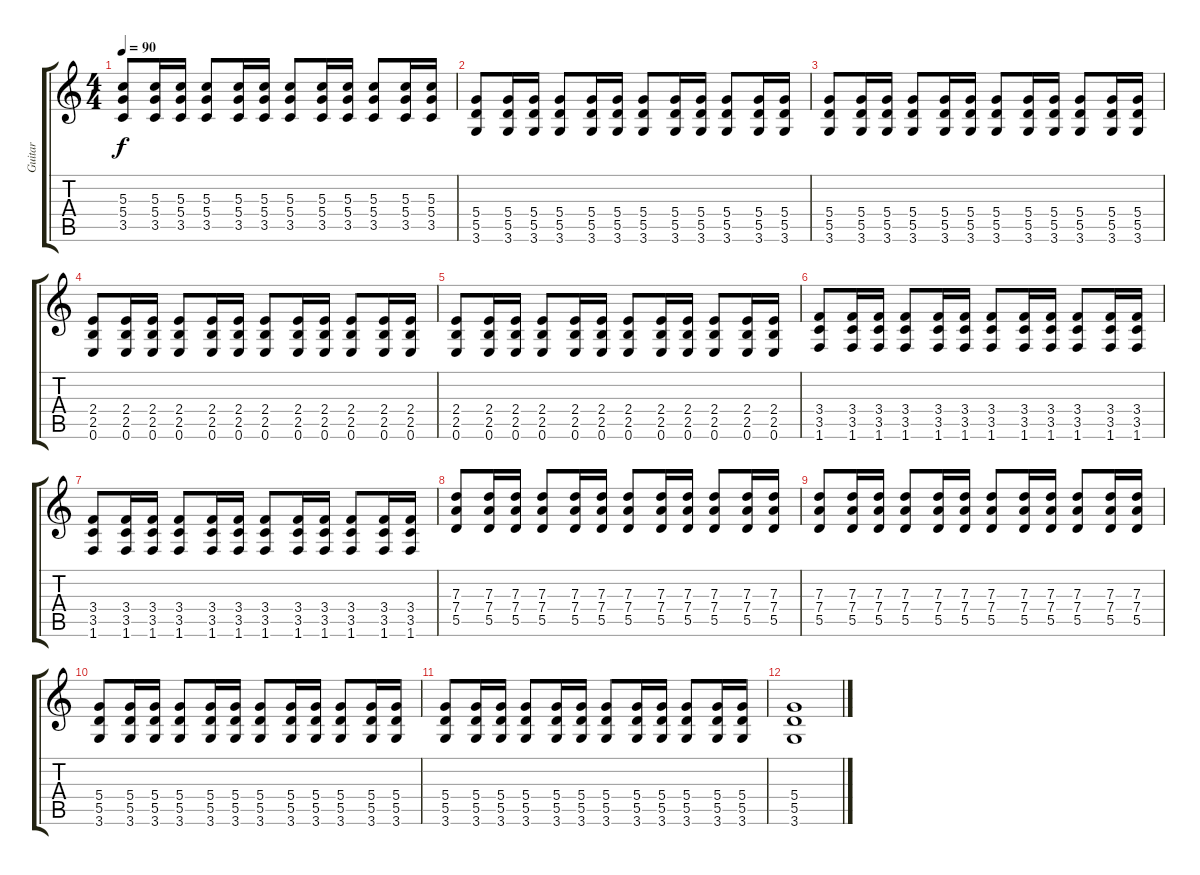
\track ("Guitar" "Guitar") {instrument distortionguitar}
\staff {score tabs}
\tuning (E4 B3 G3 D3 A2 E2) {hide}
\ts (4 4)
\tempo 90
\clef g2
\ks c
(5.3 5.4 3.5).8{dy f} (5.3 5.4 3.5).16 (5.3 5.4 3.5).16 (5.3 5.4 3.5).8 (5.3 5.4 3.5).16 (5.3 5.4 3.5).16 (5.3 5.4 3.5).8 (5.3 5.4 3.5).16 (5.3 5.4 3.5).16 (5.3 5.4 3.5).8 (5.3 5.4 3.5).16 (5.3 5.4 3.5).16 |
(5.4 5.5 3.6).8 (5.4 5.5 3.6).16 (5.4 5.5 3.6).16 (5.4 5.5 3.6).8 (5.4 5.5 3.6).16 (5.4 5.5 3.6).16 (5.4 5.5 3.6).8 (5.4 5.5 3.6).16 (5.4 5.5 3.6).16 (5.4 5.5 3.6).8 (5.4 5.5 3.6).16 (5.4 5.5 3.6).16 |
(5.4 5.5 3.6).8 (5.4 5.5 3.6).16 (5.4 5.5 3.6).16 (5.4 5.5 3.6).8 (5.4 5.5 3.6).16 (5.4 5.5 3.6).16 (5.4 5.5 3.6).8 (5.4 5.5 3.6).16 (5.4 5.5 3.6).16 (5.4 5.5 3.6).8 (5.4 5.5 3.6).16 (5.4 5.5 3.6).16 |
(2.4 2.5 0.6).8 (2.4 2.5 0.6).16 (2.4 2.5 0.6).16 (2.4 2.5 0.6).8 (2.4 2.5 0.6).16 (2.4 2.5 0.6).16 (2.4 2.5 0.6).8 (2.4 2.5 0.6).16 (2.4 2.5 0.6).16 (2.4 2.5 0.6).8 (2.4 2.5 0.6).16 (2.4 2.5 0.6).16 |
(2.4 2.5 0.6).8 (2.4 2.5 0.6).16 (2.4 2.5 0.6).16 (2.4 2.5 0.6).8 (2.4 2.5 0.6).16 (2.4 2.5 0.6).16 (2.4 2.5 0.6).8 (2.4 2.5 0.6).16 (2.4 2.5 0.6).16 (2.4 2.5 0.6).8 (2.4 2.5 0.6).16 (2.4 2.5 0.6).16 |
(3.4 3.5 1.6).8 (3.4 3.5 1.6).16 (3.4 3.5 1.6).16 (3.4 3.5 1.6).8 (3.4 3.5 1.6).16 (3.4 3.5 1.6).16 (3.4 3.5 1.6).8 (3.4 3.5 1.6).16 (3.4 3.5 1.6).16 (3.4 3.5 1.6).8 (3.4 3.5 1.6).16 (3.4 3.5 1.6).16 |
(3.4 3.5 1.6).8 (3.4 3.5 1.6).16 (3.4 3.5 1.6).16 (3.4 3.5 1.6).8 (3.4 3.5 1.6).16 (3.4 3.5 1.6).16 (3.4 3.5 1.6).8 (3.4 3.5 1.6).16 (3.4 3.5 1.6).16 (3.4 3.5 1.6).8 (3.4 3.5 1.6).16 (3.4 3.5 1.6).16 |
(7.3 7.4 5.5).8 (7.3 7.4 5.5).16 (7.3 7.4 5.5).16 (7.3 7.4 5.5).8 (7.3 7.4 5.5).16 (7.3 7.4 5.5).16 (7.3 7.4 5.5).8 (7.3 7.4 5.5).16 (7.3 7.4 5.5).16 (7.3 7.4 5.5).8 (7.3 7.4 5.5).16 (7.3 7.4 5.5).16 |
(7.3 7.4 5.5).8 (7.3 7.4 5.5).16 (7.3 7.4 5.5).16 (7.3 7.4 5.5).8 (7.3 7.4 5.5).16 (7.3 7.4 5.5).16 (7.3 7.4 5.5).8 (7.3 7.4 5.5).16 (7.3 7.4 5.5).16 (7.3 7.4 5.5).8 (7.3 7.4 5.5).16 (7.3 7.4 5.5).16 |
(5.4 5.5 3.6).8 (5.4 5.5 3.6).16 (5.4 5.5 3.6).16 (5.4 5.5 3.6).8 (5.4 5.5 3.6).16 (5.4 5.5 3.6).16 (5.4 5.5 3.6).8 (5.4 5.5 3.6).16 (5.4 5.5 3.6).16 (5.4 5.5 3.6).8 (5.4 5.5 3.6).16 (5.4 5.5 3.6).16 |
(5.4 5.5 3.6).8 (5.4 5.5 3.6).16 (5.4 5.5 3.6).16 (5.4 5.5 3.6).8 (5.4 5.5 3.6).16 (5.4 5.5 3.6).16 (5.4 5.5 3.6).8 (5.4 5.5 3.6).16 (5.4 5.5 3.6).16 (5.4 5.5 3.6).8 (5.4 5.5 3.6).16 (5.4 5.5 3.6).16 |
(5.4 5.5 3.6).1
